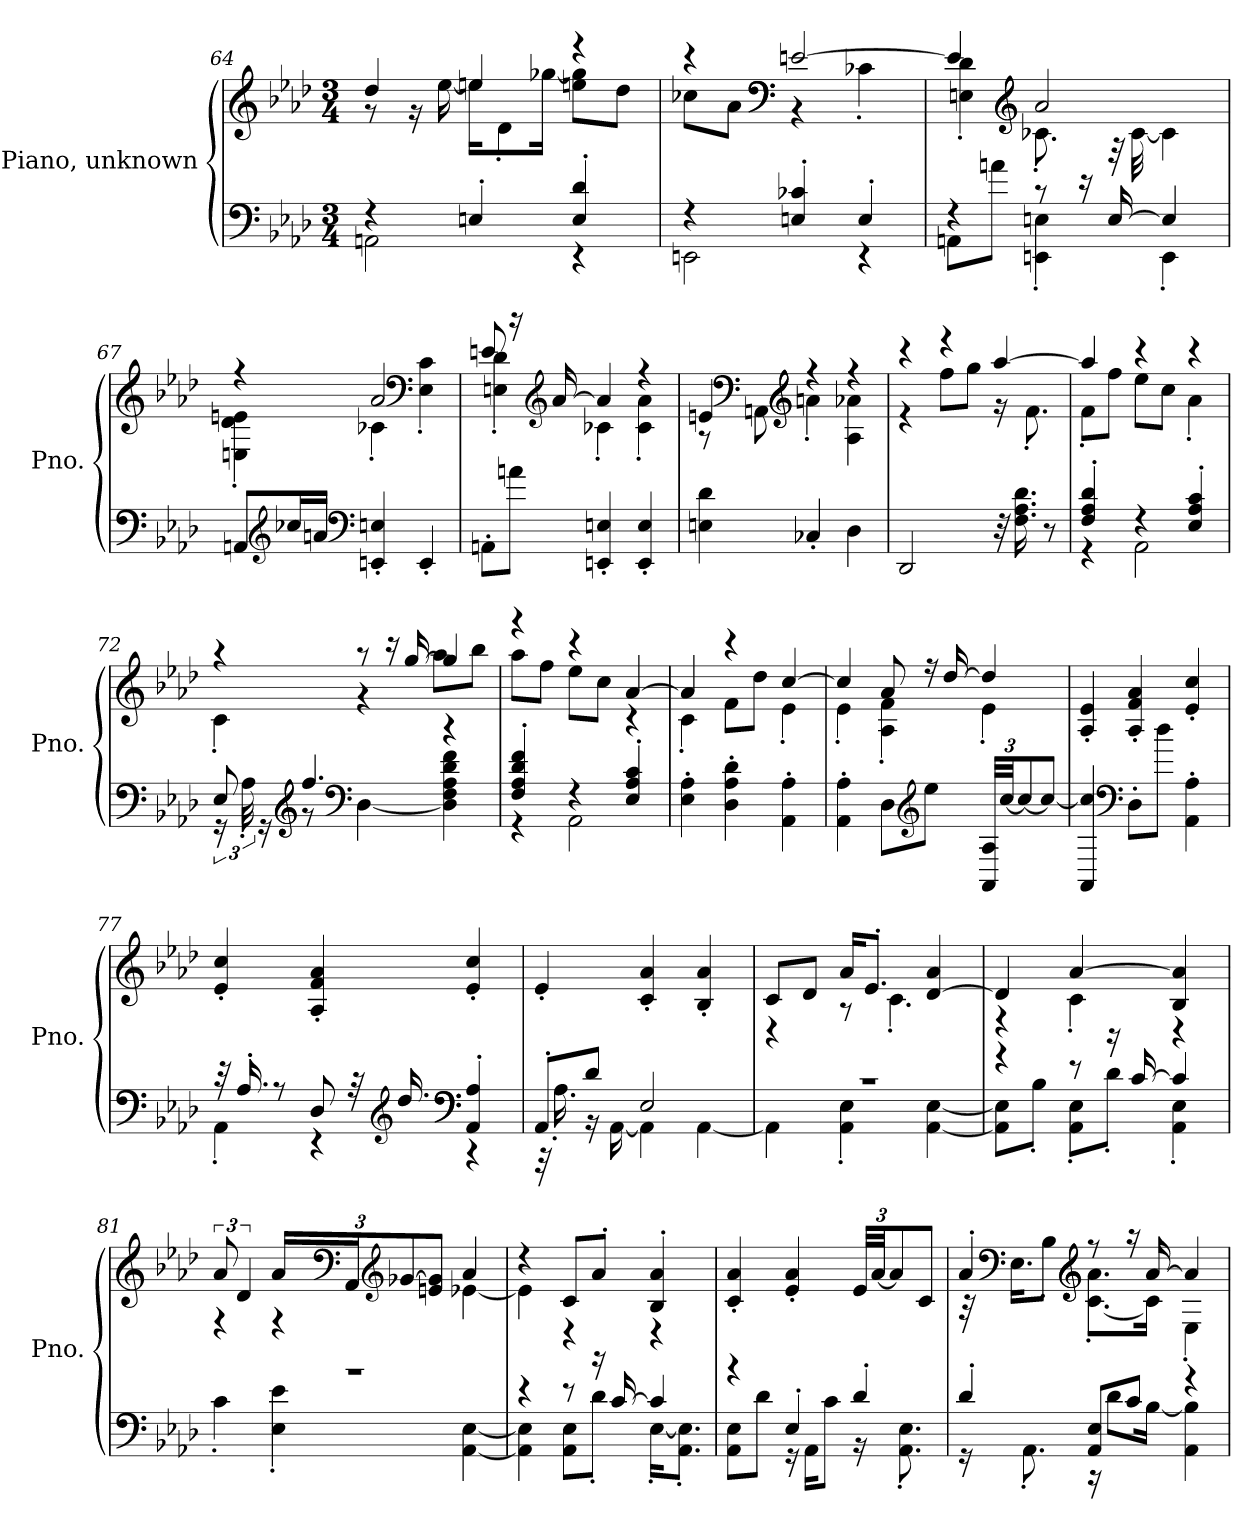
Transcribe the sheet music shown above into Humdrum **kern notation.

**kern	**kern
*part1	*part1
*staff2	*staff1
*I"Piano, unknown	*
*I'Pno.	*
*clefF4	*clefG2
*k[b-e-a-d-]	*k[b-e-a-d-]
*M3/4	*M3/4
=64	=64
*^	*^
4r	2AAn\	4dd-/	8r
.	.	.	16r
.	.	.	[16ee-\
4En'/	.	4een/	16ee-\KL]
.	.	.	8d-'\
.	.	.	[16gg-X\Jk
4E/' 4d-/'	4r	4r	8een\ 8gg-\]L
.	.	.	8dd-\J
=65	=65	=65	=65
4r	2EEn\	4r	8cc-X\L
.	.	.	8a-\J
*	*	*clefF4	*
4En/' 4c-X/'	.	[2en/	4r
4E'/	4r	.	4c-X'\
=66	=66	=66	=66
4r	8AAn\L	4e/]	4En\' 4d-\'
.	8an\J	.	.
*	*	*clefG2	*
8r	4EEn\' 4En\'	2a-/	8.c-X'\
16r	.	.	.
[16E/	.	.	32r
.	.	.	[32c-\
4E/]	4EE'\	.	4c-\]
*v	*v	*	*
!!LO:PB:g=z	!!
=67	=67	=67
8AAn/L	4r	4En\' 4d-\' 4en\'
*clefG2	*	*
16cc-X/L	.	.
16an/JJ	.	.
*clefF4	*	*
4EEn/' 4En/'	2a-/	4c-X'\
*	*clefF4	*
4EE'/	.	4E\' 4c-\'
=68	=68	=68
8AAn'\L	8en/	4En\' 4d-\'
8an\J	16r	.
*	*clefG2	*
.	[16a-/	.
4EEn/' 4En/'	4a-/]	4c-X'\
4EE/' 4E/'	4r	4c-\' 4a-\'
=69	=69	=69
4En\ 4d-\	4en/	8r
*	*clefF4	*
.	.	8AAn\
*	*clefG2	*
4C-X'/	4r	4an'\
4D-\	4r	4A-\ 4a-X\
=70	=70	=70
2DD-/	4r	4r
.	4r	8ff\L
.	.	8gg\J
32r	[4aa-/	16r
16.F\ 16.A-\ 16.d-\	.	.
.	.	8.f'\
8r	.	.
!!LO:LB:g=z	!!
=71	=71	=71
*^	*	*
4F/' 4A-/' 4d-/'	4r	4aa-/]	8f'\L
.	.	.	8ff\J
4r	2AA-\	4r	8ee-\L
.	.	.	8cc\J
4E-/' 4A-/' 4c/'	.	4r	4a-'\
=72	=72	=72	=72
8E-/	24r	4r	4c'\
.	48A-'\	.	.
.	16r	.	.
*clefG2	*	*	*
4.ff/	8r	.	.
*clefF4	*	*	*
.	[4D-\	8r	4r
.	.	16r	.
.	.	[16gg/	.
4r	4D-\] 4F\ 4A-\ 4d-\ 4f\	4gg/]	8aa-\L
.	.	.	8bb-\J
=73	=73	=73	=73
4F/' 4A-/' 4d-/' 4f/'	4r	4r	8aa-\L
.	.	.	8ff\J
4r	2AA-\	4r	8ee-\L
.	.	.	8cc\J
4E-/' 4A-/' 4c/'	.	[4a-/	4r
*v	*v	*	*
=74	=74	=74
4E-\' 4A-\'	4a-/]	4c'\
4D-\' 4A-\' 4d-\'	4r	8f\L
.	.	8dd-\J
4AA-\' 4A-\'	[4cc/	4e-'\
=75	=75	=75
4AA-\' 4A-\'	4cc/]	4e-'\
8D-\L	8a-/	4A-\' 4f\'
*clefG2	*	*
8ee-\J	16r	.
.	[16dd-/	.
*Xbrackettup	*	*
48AA-/ 48A-/LLL	4dd-/]	4e-'\
[48cc/JJ	.	.
12cc/_	.	.
8cc/J_	.	.
*	*v	*v
!!LO:LB:g=z
=76	=76
4AA-/ 4cc/]	4A-/' 4e-/'
*clefF4	*
8D-'\L	4A-/' 4f/' 4a-/'
8dd-\J	.
4AA-\' 4A-\'	4e-/' 4cc/'
=77	=77
*^	*
32r	4AA-'\	4e-/' 4cc/'
16.A-'/	.	.
8r	.	.
8D-/	4r	4A-/' 4f/' 4a-/'
32r	.	.
*clefG2	*	*
16.dd-/	.	.
*clefF4	*	*
4AA-/' 4A-/'	4r	4e-/' 4cc/'
=78	=78	=78
8AA-'/L	32r	4e-'/
.	16.A-'\	.
8d-/J	16r	.
.	[16AA-\	.
2E-/	4AA-\]	4c/' 4a-/'
.	[4AA-\	4B-/' 4a-/'
=79	=79	=79
*	*	*^
2.r	4AA-\]	8c/L	4r
.	.	8d-/J	.
.	4AA-\' 4E-\'	16a-/KL	8r
.	.	8.e-'/J	.
.	.	.	4.c'\
.	[4AA-\ [4E-\	[4d-/ 4a-/	.
=80	=80	=80	=80
4r	8AA-\] 8E-\]L	4d-/]	4r
.	8B-'\J	.	.
8r	8AA-\' 8E-\'L	[4a-/	4c'\
16r	8d-'\J	.	.
[16c/	.	.	.
4c/]	4AA-\' 4E-\'	4B-/ 4a-/]	4r
!!LO:LB:g=z	!!
=81	=81	=81	=81
2.r	4c'\	12a-/	4r
.	.	6d-/	.
*	*	*Xbrackettup	*
.	4E-\' 4e-\'	24a-/LL	4r
*	*	*clefF4	*
.	.	24AA-/J	.
*	*	*clefG2	*
.	.	[12g-X/	.
.	.	12en/ 12g-/]J	.
.	[4AA-\ [4E-\	4a-/	[4e-X\
=82	=82	=82	=82
4r	4AA-\] 4E-\]	4r	4e-\]
8r	8AA-\ 8E-\L	8c/L	4r
16r	8d-'\J	8a-'/J	.
[16c/	.	.	.
4c/]	[16E-'\KL	4B-/' 4a-/'	4r
.	8.AA-\' 8.E-\]'J	.	.
*	*	*v	*v
=83	=83	=83
4r	8AA-\ 8E-\L	4c/' 4a-/'
.	8d-\J	.
4E-'/	16r	4e-/' 4a-/'
.	16AA-\KL	.
.	8c\J	.
4d-'/	16r	48e-/LLL
.	.	[48a-/JJ
.	.	12a-/]
.	8.AA-\' 8.E-\'	.
.	.	8c/J
!!LO:LB:g=z
=84	=84	=84
*	*	*^
4d-'/	16r	4a-'/	32r
*	*	*clefF4	*
.	.	.	16.E-\KL
.	8.AA-'\	.	.
.	.	.	8B-'\J
*	*	*clefG2	*
8AA-/ 8E-/L	16r	8r	[8.c\' 8.a-\'L
.	8d-\L	.	.
8c/J	.	16r	.
.	[16B-\Jk	[16a-/	16c\Jk]
4r	4AA-\ 4B-\]	4a-/]	4E-'\
*v	*v	*	*
*	*v	*v
=	=
*-	*-
